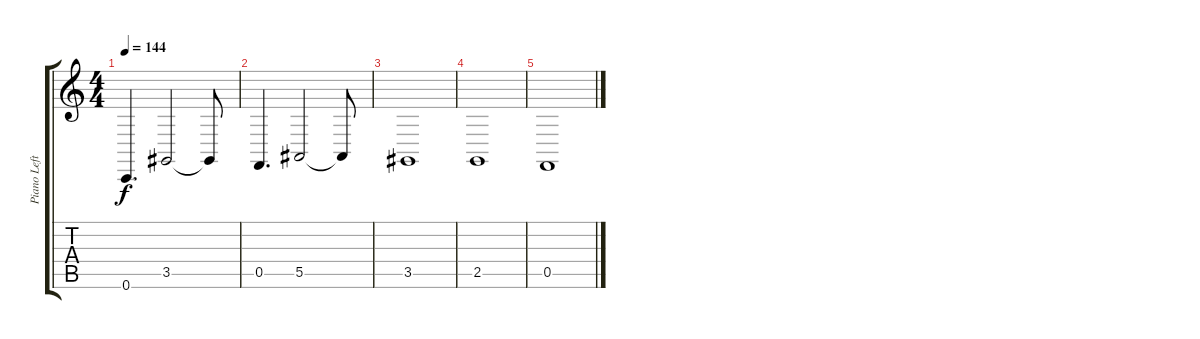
\track ("Piano Left Hand" "Piano Left") {instrument vibraphone}
\staff {score tabs}
\tuning (C4 G3 Eb3 Bb2 F2 C2) {hide}
\ts (4 4)
\tempo 144
\clef g2
\ks c
0.6.4{d dy f} 3.5.2 3.5{t}.8 |
0.5.4{d} 5.5.2 5.5{t}.8 |
3.5.1 |
2.5.1 |
0.5.1
